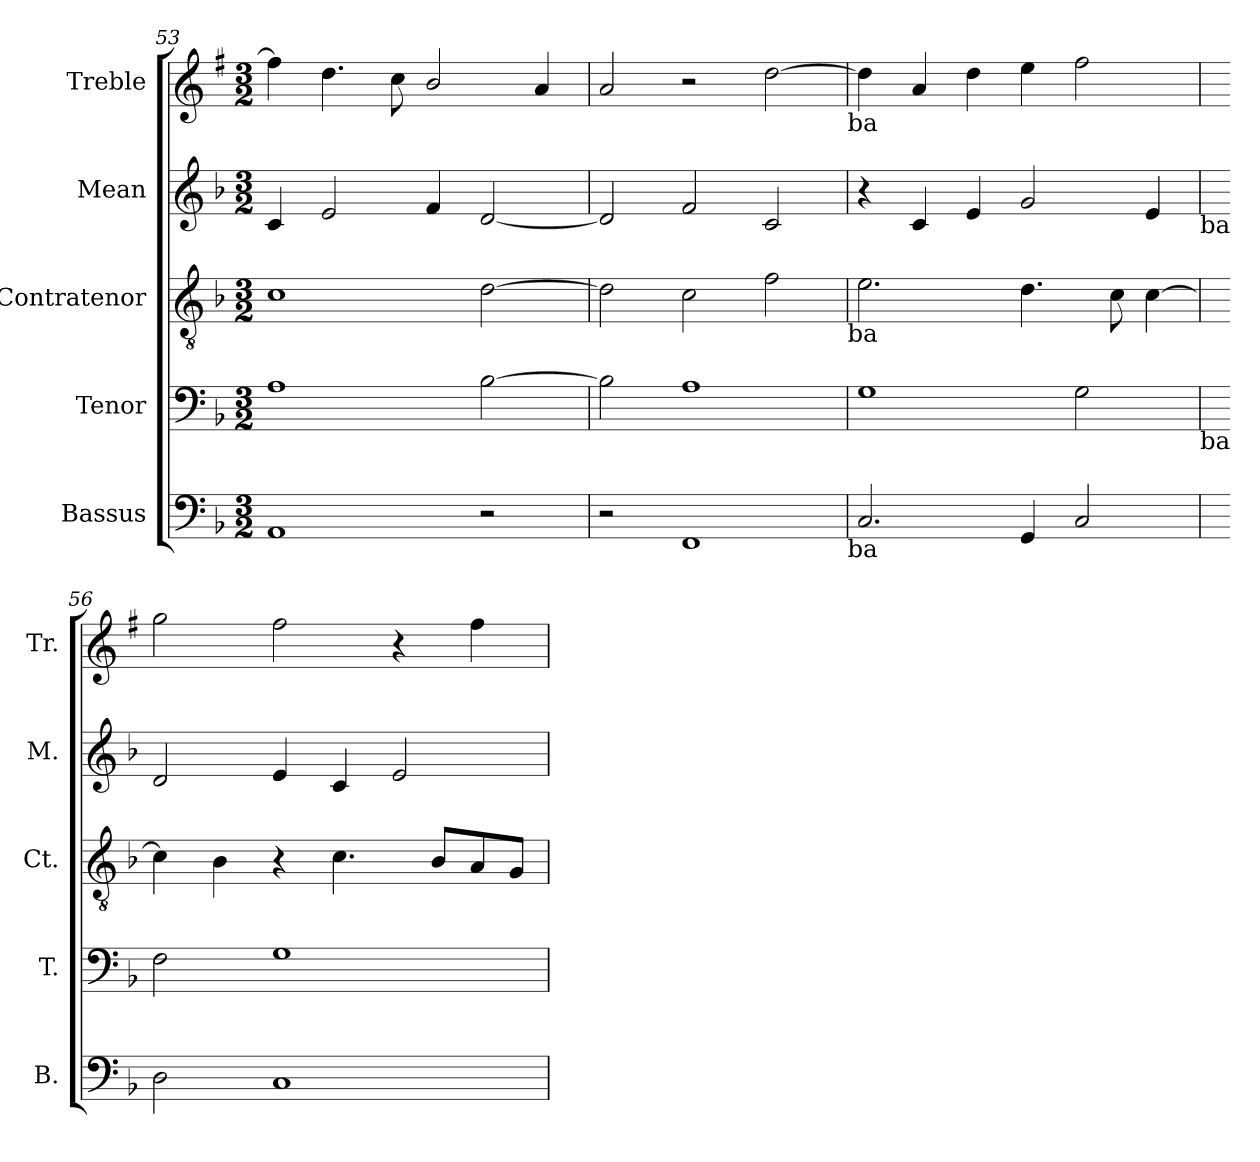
**kern	**kern	**kern	**kern	**kern
*part5	*part4	*part3	*part2	*part1
*staff5	*staff4	*staff3	*staff2	*staff1
*I"Bassus	*I"Tenor	*I"Contratenor	*I"Mean	*I"Treble
*I'B.	*I'T.	*I'Ct.	*I'M.	*I'Tr.
*clefF4	*clefF4	*clefGv2	*clefG2	*clefG2
*ITrd7c12	*	*	*	*ITrd1c2
*k[b-]	*k[b-]	*k[b-]	*k[b-]	*k[b-]
*F:	*F:	*F:	*F:	*F:
*M3/2	*M3/2	*M3/2	*M3/2	*M3/2
=53	=53	=53	=53	=53
1AAA	1A	1c	4c/	4ee\]
.	.	.	2e/	4.cc\
.	.	.	.	8b-\
.	.	.	4f/	2a/
2r	[>2B-\	[>2d\	[<2d/	.
.	.	.	.	4g/
=54	=54	=54	=54	=54
2r	2B-\]	2d\]	2d/]	2g/
1FFF	1A	2c\	2f/	2r
.	.	2f\	2c/	[>2cc\
!	!	!	!	!LO:TX:b:t=ba
!	!	!LO:TX:b:t=ba	!	!
!LO:TX:b:t=ba	!	!	!	!
=55	=55	=55	=55	=55
2.CC/	1G	2.e\	4r	4cc\]
.	.	.	4c/	4g/
.	.	.	4e/	4cc\
4GGG/	.	4.d\	2g/	4dd\
2CC/	2G\	.	.	2ee\
.	.	8c\	.	.
.	.	[>4c\	4e/	.
!	!	!	!LO:TX:b:t=ba	!
!	!LO:TX:b:t=ba	!	!	!
=56	=56	=56	=56	=56
2DD\	2F\	4c\]	2d/	2ff\
.	.	4B-\	.	.
1CC	1G	4r	4e/	2ee\
.	.	4.c\	4c/	.
.	.	.	2e/	4r
.	.	8B-/L	.	.
.	.	8A/	.	4ee\
.	.	8G/J	.	.
=	=	=	=	=
*-	*-	*-	*-	*-
